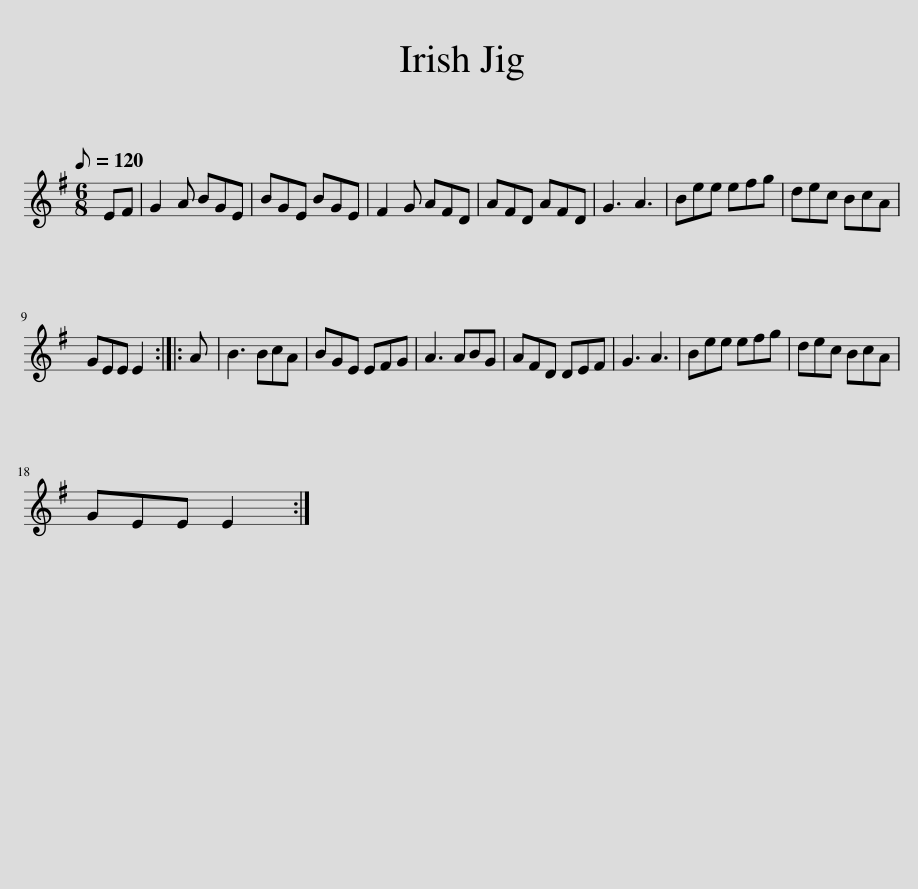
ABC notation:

X:1
L:1/8
Q:1/8=120
M:6/8
I:linebreak $
K:Emin
V:1 treble
V:1
 EF | G2 A BGE | BGE BGE | F2 G AFD | AFD AFD | %5
 G3 A3 | Bee efg | dec BcA |$ GEE E2 :: A | %10
 B3 BcA | BGE EFG | A3 ABG | AFD DEF | G3 A3 | %15
 Bee efg | dec BcA |$ GEE E2 :| %18
